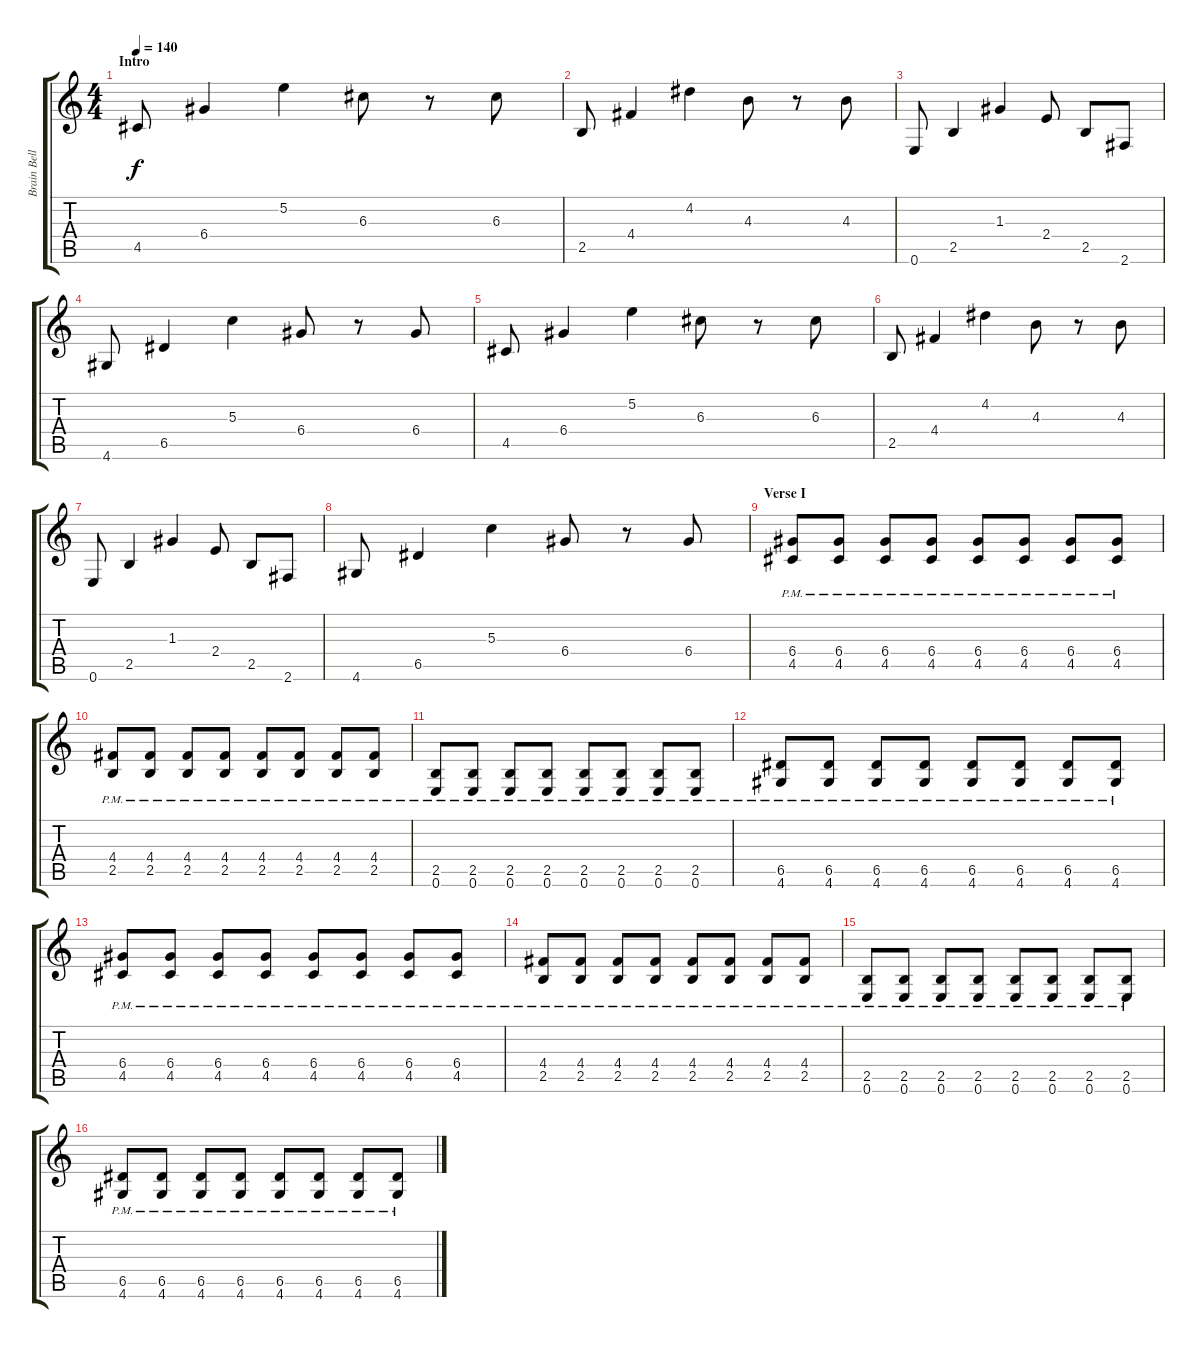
\track ("Brain Bell" "Brain Bell") {instrument electricguitarclean}
\staff {score tabs}
\tuning (E4 B3 G3 D3 A2 E2) {hide}
\ts (4 4)
\section ("" "Intro")
\tempo 140
\clef g2
\ks c
4.5.8{dy f volume 5 balance 0 instrument electricguitarclean} 6.4.4 5.2.4 6.3.8 r.8 6.3.8 |
2.5.8 4.4.4 4.2.4 4.3.8 r.8 4.3.8 |
0.6.8 2.5.4 1.3.4 2.4.8 2.5.8 2.6.8 |
4.6.8 6.5.4 5.3.4 6.4.8 r.8 6.4.8 |
4.5.8 6.4.4 5.2.4 6.3.8 r.8 6.3.8 |
2.5.8 4.4.4 4.2.4 4.3.8 r.8 4.3.8 |
0.6.8 2.5.4 1.3.4 2.4.8 2.5.8 2.6.8 |
4.6.8 6.5.4 5.3.4 6.4.8 r.8 6.4.8 |
\section ("" "Verse I")
(6.4 4.5{pm}).8{volume 2 balance 8} (6.4 4.5{pm}).8 (6.4 4.5{pm}).8 (6.4 4.5{pm}).8 (6.4 4.5{pm}).8 (6.4 4.5{pm}).8 (6.4 4.5{pm}).8 (6.4 4.5{pm}).8 |
(4.4 2.5{pm}).8 (4.4 2.5{pm}).8 (4.4 2.5{pm}).8 (4.4 2.5{pm}).8 (4.4 2.5{pm}).8 (4.4 2.5{pm}).8 (4.4 2.5{pm}).8 (4.4 2.5{pm}).8 |
(2.5{pm} 0.6).8 (2.5{pm} 0.6).8 (2.5{pm} 0.6).8 (2.5{pm} 0.6).8 (2.5{pm} 0.6).8 (2.5{pm} 0.6).8 (2.5{pm} 0.6).8 (2.5{pm} 0.6).8 |
(6.5{pm} 4.6).8 (6.5{pm} 4.6).8 (6.5{pm} 4.6).8 (6.5{pm} 4.6).8 (6.5{pm} 4.6).8 (6.5{pm} 4.6).8 (6.5{pm} 4.6).8 (6.5{pm} 4.6).8 |
(6.4 4.5{pm}).8{volume 2} (6.4 4.5{pm}).8 (6.4 4.5{pm}).8 (6.4 4.5{pm}).8 (6.4 4.5{pm}).8 (6.4 4.5{pm}).8 (6.4 4.5{pm}).8 (6.4 4.5{pm}).8 |
(4.4 2.5{pm}).8 (4.4 2.5{pm}).8 (4.4 2.5{pm}).8 (4.4 2.5{pm}).8 (4.4 2.5{pm}).8 (4.4 2.5{pm}).8 (4.4 2.5{pm}).8 (4.4 2.5{pm}).8 |
(2.5{pm} 0.6).8 (2.5{pm} 0.6).8 (2.5{pm} 0.6).8 (2.5{pm} 0.6).8 (2.5{pm} 0.6).8 (2.5{pm} 0.6).8 (2.5{pm} 0.6).8 (2.5{pm} 0.6).8 |
(6.5{pm} 4.6).8 (6.5{pm} 4.6).8 (6.5{pm} 4.6).8 (6.5{pm} 4.6).8 (6.5{pm} 4.6).8 (6.5{pm} 4.6).8 (6.5{pm} 4.6).8 (6.5{pm} 4.6).8
